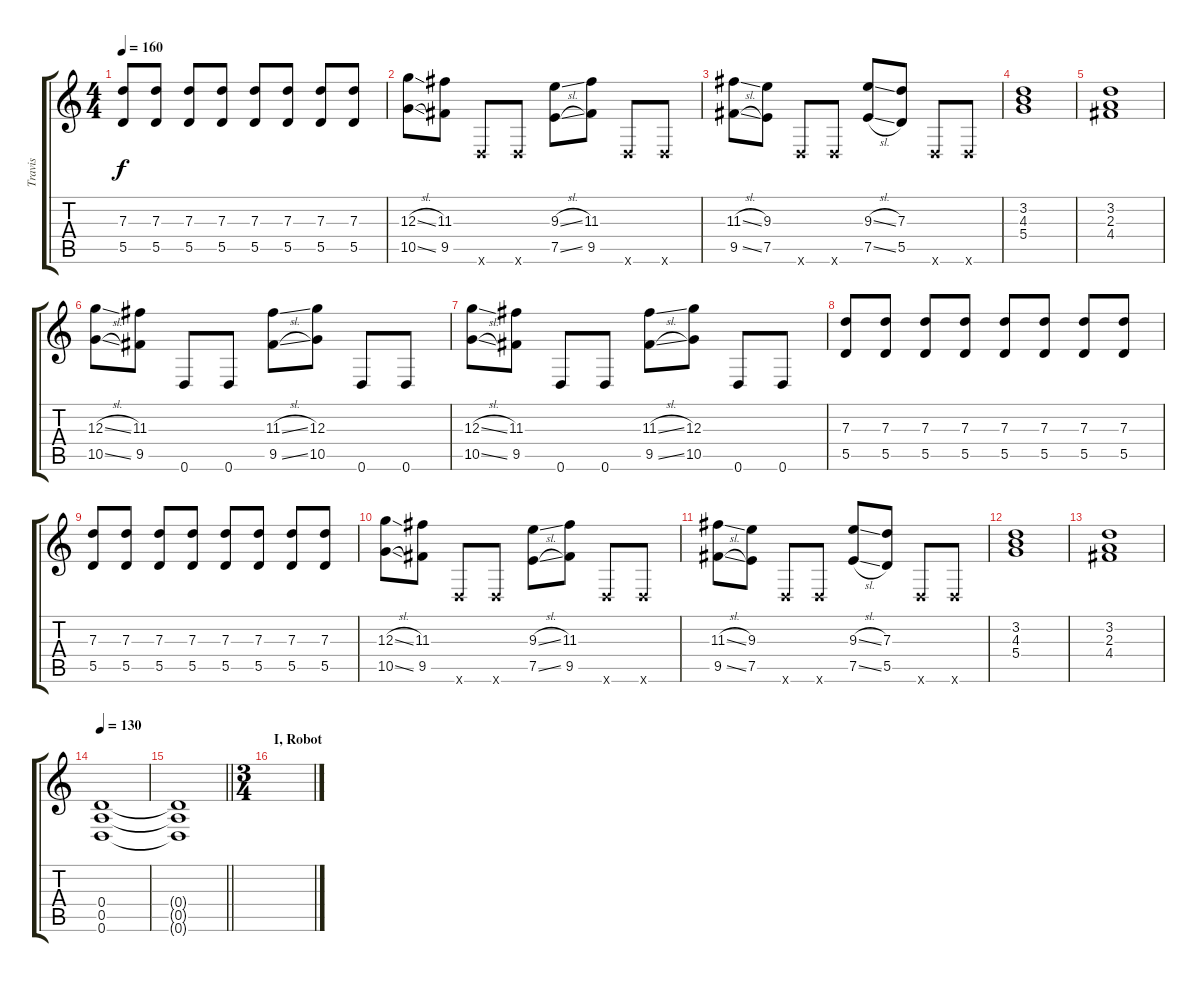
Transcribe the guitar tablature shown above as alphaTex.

\track ("Travis" "Travis") {instrument overdrivenguitar}
\staff {score tabs}
\tuning (E4 B3 G3 D3 A2 D2) {hide}
\ts (4 4)
\tempo 160
\clef g2
\ks c
(7.3 5.5).8{dy f} (7.3 5.5).8 (7.3 5.5).8 (7.3 5.5).8 (7.3 5.5).8 (7.3 5.5).8 (7.3 5.5).8 (7.3 5.5).8 |
(12.3{sl} 10.5{sl}).8 (11.3 9.5).8 0.6{x}.8 0.6{x}.8 (9.3{sl} 7.5{sl}).8 (11.3 9.5).8 0.6{x}.8 0.6{x}.8 |
(11.3{sl} 9.5{sl}).8 (9.3 7.5).8 0.6{x}.8 0.6{x}.8 (9.3{sl} 7.5{sl}).8 (7.3 5.5).8 0.6{x}.8 0.6{x}.8 |
(3.2 4.3 5.4).1 |
(3.2 2.3 4.4).1 |
(12.3{sl} 10.5{sl}).8 (11.3 9.5).8 0.6.8 0.6.8 (11.3{sl} 9.5{sl}).8 (12.3 10.5).8 0.6.8 0.6.8 |
(12.3{sl} 10.5{sl}).8 (11.3 9.5).8 0.6.8 0.6.8 (11.3{sl} 9.5{sl}).8 (12.3 10.5).8 0.6.8 0.6.8 |
(7.3 5.5).8 (7.3 5.5).8 (7.3 5.5).8 (7.3 5.5).8 (7.3 5.5).8 (7.3 5.5).8 (7.3 5.5).8 (7.3 5.5).8 |
(7.3 5.5).8 (7.3 5.5).8 (7.3 5.5).8 (7.3 5.5).8 (7.3 5.5).8 (7.3 5.5).8 (7.3 5.5).8 (7.3 5.5).8 |
(12.3{sl} 10.5{sl}).8 (11.3 9.5).8 0.6{x}.8 0.6{x}.8 (9.3{sl} 7.5{sl}).8 (11.3 9.5).8 0.6{x}.8 0.6{x}.8 |
(11.3{sl} 9.5{sl}).8 (9.3 7.5).8 0.6{x}.8 0.6{x}.8 (9.3{sl} 7.5{sl}).8 (7.3 5.5).8 0.6{x}.8 0.6{x}.8 |
(3.2 4.3 5.4).1 |
(3.2 2.3 4.4).1 |
\tempo 130
(0.4 0.5 0.6).1 |
\barLineRight lightlight
(0.4{t} 0.5{t} 0.6{t}).1 |
\ts (3 4)
\section ("" "I, Robot")
